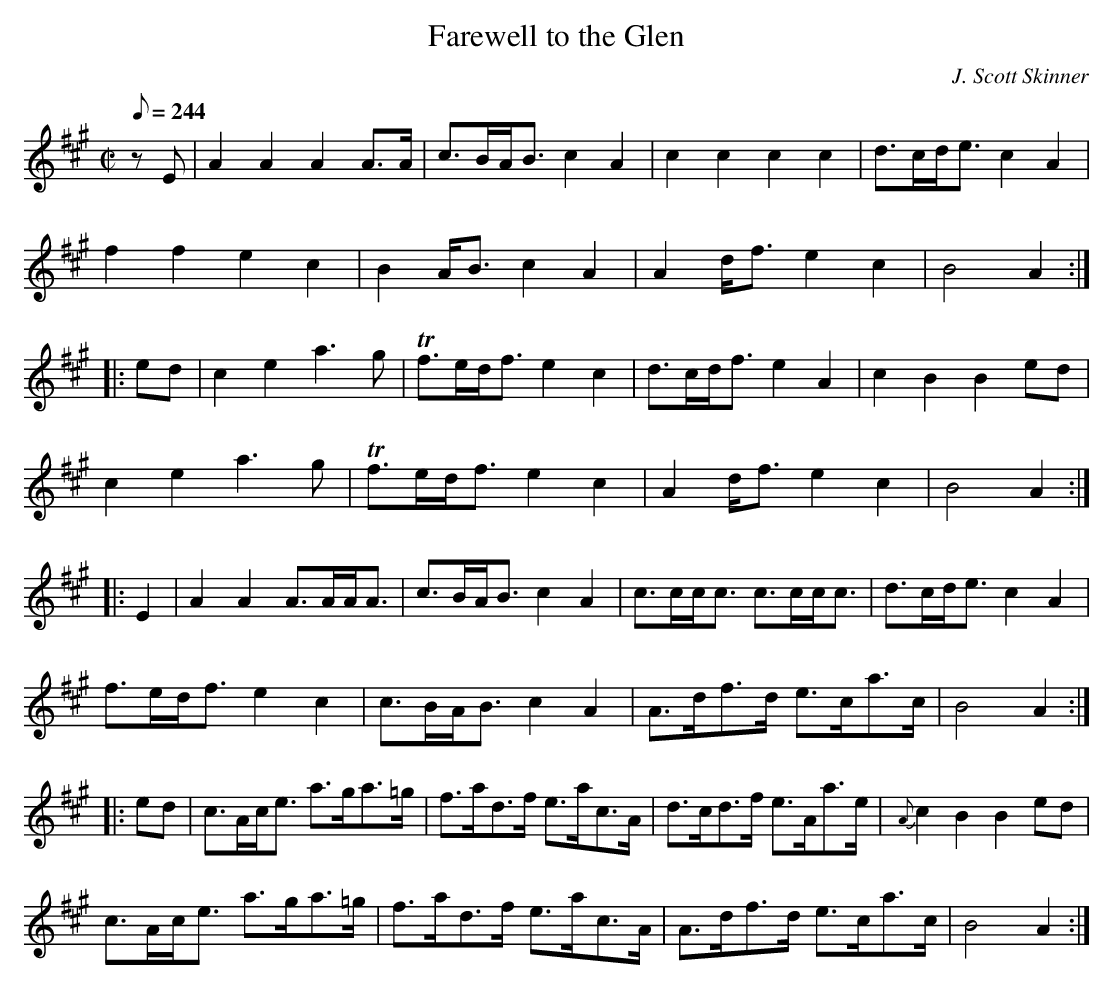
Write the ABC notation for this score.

X:1
T:Farewell to the Glen
C:J. Scott Skinner
L:1/8
Q:244
M:C|
K:A
z E|A2 A2 A2 A>A|c>BA<B c2 A2|c2 c2 c2 c2|d>cd<e c2 A2|
f2 f2 e2 c2|B2 A<B c2 A2|A2 d<f e2 c2|B4 A2:|
|:ed|c2 e2 a3 g|Tf>ed<f e2 c2|d>cd<f e2 A2|c2 B2 B2 ed|
c2 e2 a3 g|Tf>ed<f e2 c2|A2 d<f e2 c2|B4 A2:|
|:E2|A2 A2 A>AA<A|c>BA<B c2 A2|c>cc<c c>cc<c|d>cd<e c2 A2|
f>ed<f e2 c2|c>BA<B c2 A2|A>df>d e>ca>c|B4 A2:|
|:ed|c>Ac<e a>ga>=g|f>ad>f e>ac>A|d>cd>f e>Aa>e|{A}c2 B2 B2 ed|
c>Ac<e a>ga>=g|f>ad>f e>ac>A|A>df>d e>ca>c|B4 A2:|
